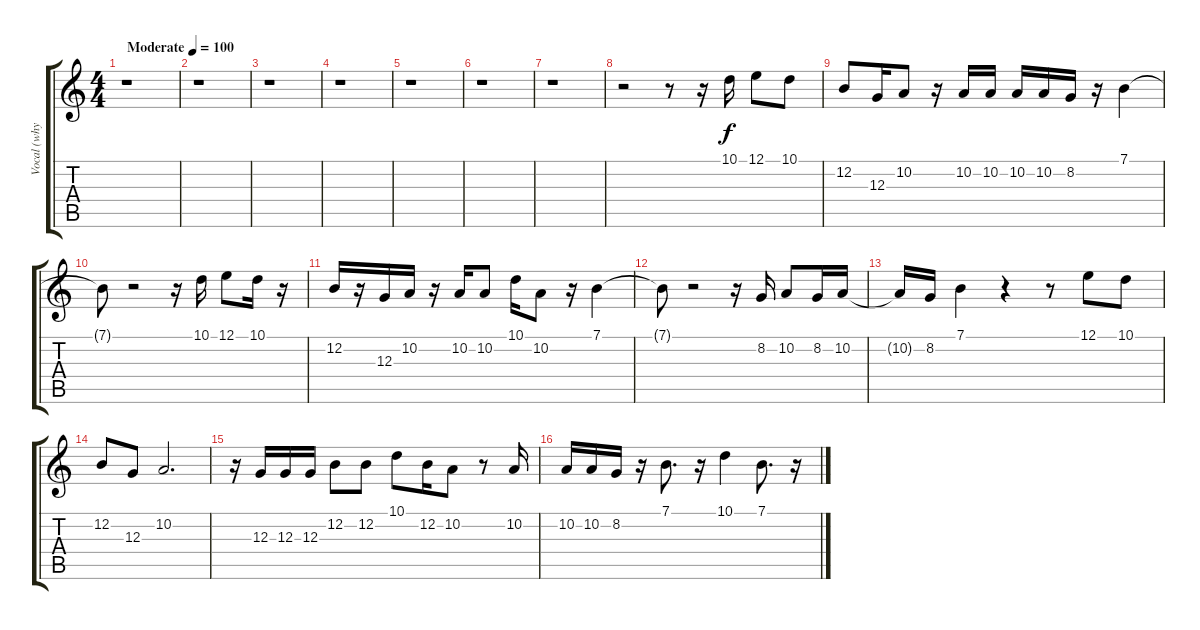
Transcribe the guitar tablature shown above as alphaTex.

\track ("Vocal (why include this?)" "Vocal (why") {instrument panflute}
\staff {score tabs}
\tuning (E4 B3 G3 D3 A2 E2) {hide}
\ts (4 4)
\tempo (100 "Moderate")
\clef g2
\ks c
r.1{dy f instrument panflute} |
r.1 |
r.1 |
r.1 |
r.1 |
r.1 |
r.1 |
r.2 r.8 r.16 10.1.16 12.1.8 10.1.8 |
12.2.8 12.3.16 10.2.8 r.16 10.2.16 10.2.16 10.2.16 10.2.16 8.2.16 r.16 7.1.4 |
7.1{t}.8 r.2 r.16 10.1.16 12.1.8 10.1.16 r.16 |
12.2.16 r.16 12.3.16 10.2.16 r.16 10.2.16 10.2.8 10.1.16 10.2.8 r.16 7.1.4 |
7.1{t}.8 r.2 r.16 8.2.16 10.2.8 8.2.16 10.2.16 |
10.2{t}.16 8.2.16 7.1.4 r.4 r.8 12.1.8 10.1.8 |
12.2.8 12.3.8 10.2.2{d} |
r.16 12.3.16 12.3.16 12.3.16 12.2.8 12.2.8 10.1.8 12.2.16 10.2.8 r.8 10.2.16 |
10.2.16 10.2.16 8.2.16 r.16 7.1.8{d} r.16 10.1.4 7.1.8{d} r.16
